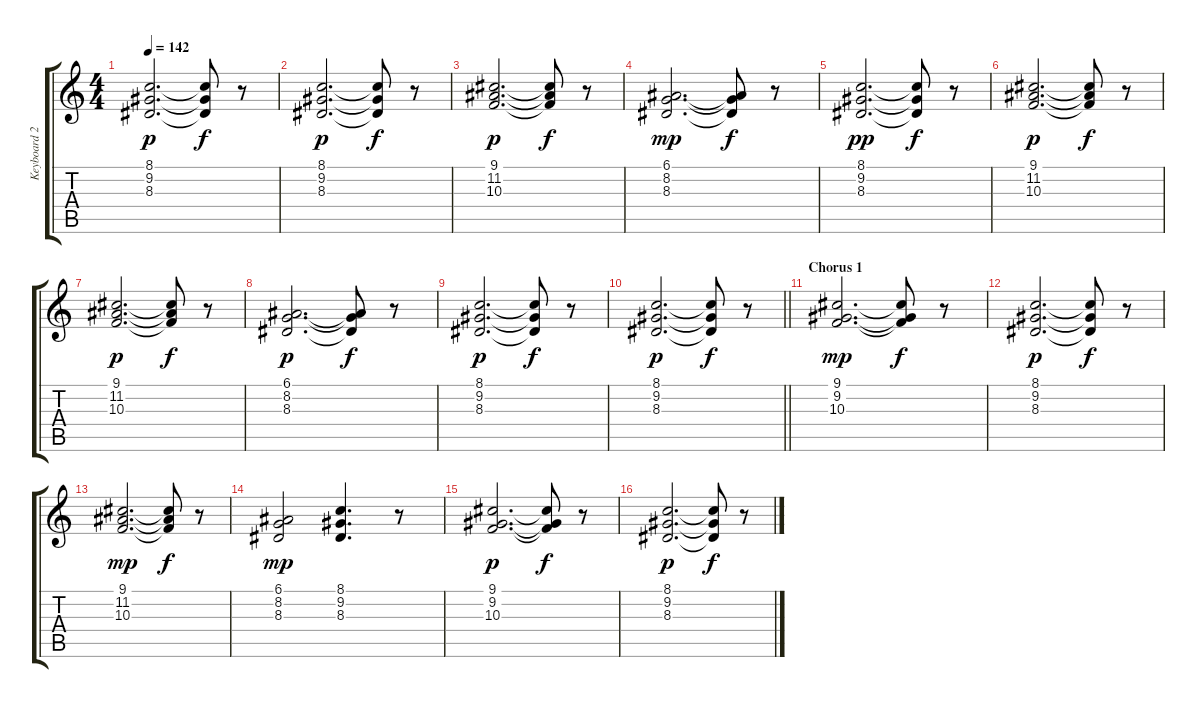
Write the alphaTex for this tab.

\track ("Keyboard 2" "Keyboard 2") {instrument stringensemble1}
\staff {score tabs}
\tuning (E4 B3 G3 D3 A2 E2) {hide}
\ts (4 4)
\tempo 142
\clef g2
\ks c
(8.1 9.2 8.3).2{d dy p} (8.1{t} 9.2{t} 8.3{t}).8{dy f} r.8 |
(8.1 9.2 8.3).2{d dy p} (8.1{t} 9.2{t} 8.3{t}).8{dy f} r.8 |
(9.1 11.2 10.3).2{d dy p} (9.1{t} 11.2{t} 10.3{t}).8{dy f} r.8 |
(6.1 8.2 8.3).2{d dy mp} (6.1{t} 8.2{t} 8.3{t}).8{dy f} r.8 |
(8.1 9.2 8.3).2{d dy pp} (8.1{t} 9.2{t} 8.3{t}).8{dy f} r.8 |
(9.1 11.2 10.3).2{d dy p} (9.1{t} 11.2{t} 10.3{t}).8{dy f} r.8 |
(9.1 11.2 10.3).2{d dy p} (9.1{t} 11.2{t} 10.3{t}).8{dy f} r.8 |
(6.1 8.2 8.3).2{d dy p} (6.1{t} 8.2{t} 8.3{t}).8{dy f} r.8 |
(8.1 9.2 8.3).2{d dy p} (8.1{t} 9.2{t} 8.3{t}).8{dy f} r.8 |
\barLineRight lightlight
(8.1 9.2 8.3).2{d dy p} (8.1{t} 9.2{t} 8.3{t}).8{dy f} r.8 |
\section ("" "Chorus 1")
(9.1 9.2 10.3).2{d dy mp} (9.1{t} 9.2{t} 10.3{t}).8{dy f} r.8 |
(8.1 9.2 8.3).2{d dy p} (8.1{t} 9.2{t} 8.3{t}).8{dy f} r.8 |
(9.1 11.2 10.3).2{d dy mp} (9.1{t} 11.2{t} 10.3{t}).8{dy f} r.8 |
(6.1 8.2 8.3).2{dy mp} (8.1 9.2 8.3).4{d} r.8 |
(9.1 9.2 10.3).2{d dy p} (9.1{t} 9.2{t} 10.3{t}).8{dy f} r.8 |
(8.1 9.2 8.3).2{d dy p} (8.1{t} 9.2{t} 8.3{t}).8{dy f} r.8
